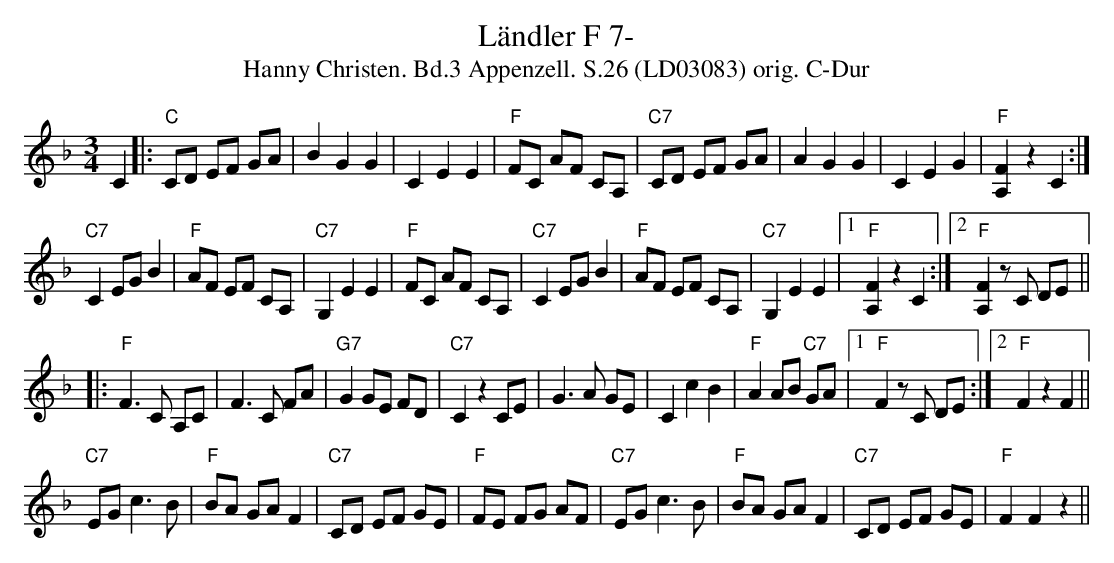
X:1
T:Ländler F 7-
T:Hanny Christen. Bd.3 Appenzell. S.26 (LD03083) orig. C-Dur
M:3/4
L:1/8
K:Fmaj
C2 |: "C"CD EF GA | B2 G2 G2 | C2 E2 E2 | "F"FC AF CA, | \
"C7"CD EF GA | A2 G2 G2 | C2 E2 G2 | "F"[A,F]2 z2 C2 :|
"C7"C2 EG B2 | "F"AF EF CA, | "C7"G,2 E2 E2 | "F"FC AF CA, | \
"C7"C2 EG B2 | "F"AF EF CA, | "C7"G,2 E2 E2 |1 "F"[A,F]2 z2 C2 :|2 "F"[A,F]2 z C DE ||
|:"F"F3 C A,C | F3 C FA | "G7"G2 GE FD | "C7"C2 z2 CE | G3 A GE | C2 c2 B2 | "F"A2 AB "C7"GA |1 "F"F2 z C DE :|2 "F"F2 z2 F2 ||
"C7"EG c3 B | "F"BA GA F2 | "C7"CD EF GE | "F"FE FG AF | \
"C7"EG c3 B | "F"BA GA F2 | "C7"CD EF GE | "F"F2 F2 z2 ||
